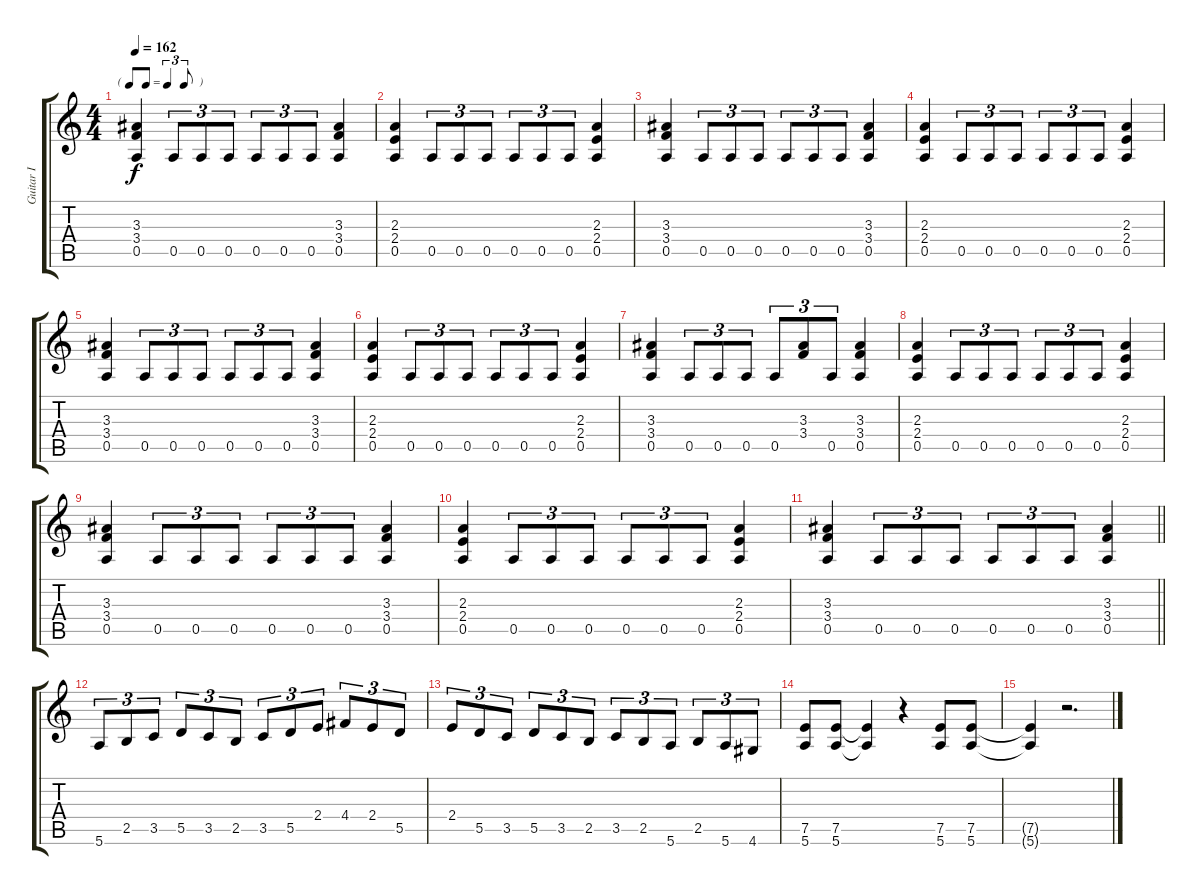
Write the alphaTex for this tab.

\track ("Guitar I" "Guitar I") {instrument distortionguitar}
\staff {score tabs}
\tuning (E4 B3 G3 D3 A2 E2) {hide}
\ts (4 4)
\tf triplet8th
\tempo 162
\clef g2
\ks c
(3.3 3.4 0.5).4{dy f} 0.5.8{tu (3 2)} 0.5.8{tu (3 2)} 0.5.8{tu (3 2)} 0.5.8{tu (3 2)} 0.5.8{tu (3 2)} 0.5.8{tu (3 2)} (3.3 3.4 0.5).4 |
(2.3 2.4 0.5).4 0.5.8{tu (3 2)} 0.5.8{tu (3 2)} 0.5.8{tu (3 2)} 0.5.8{tu (3 2)} 0.5.8{tu (3 2)} 0.5.8{tu (3 2)} (2.3 2.4 0.5).4 |
(3.3 3.4 0.5).4 0.5.8{tu (3 2)} 0.5.8{tu (3 2)} 0.5.8{tu (3 2)} 0.5.8{tu (3 2)} 0.5.8{tu (3 2)} 0.5.8{tu (3 2)} (3.3 3.4 0.5).4 |
(2.3 2.4 0.5).4 0.5.8{tu (3 2)} 0.5.8{tu (3 2)} 0.5.8{tu (3 2)} 0.5.8{tu (3 2)} 0.5.8{tu (3 2)} 0.5.8{tu (3 2)} (2.3 2.4 0.5).4 |
(3.3 3.4 0.5).4 0.5.8{tu (3 2)} 0.5.8{tu (3 2)} 0.5.8{tu (3 2)} 0.5.8{tu (3 2)} 0.5.8{tu (3 2)} 0.5.8{tu (3 2)} (3.3 3.4 0.5).4 |
(2.3 2.4 0.5).4 0.5.8{tu (3 2)} 0.5.8{tu (3 2)} 0.5.8{tu (3 2)} 0.5.8{tu (3 2)} 0.5.8{tu (3 2)} 0.5.8{tu (3 2)} (2.3 2.4 0.5).4 |
(3.3 3.4 0.5).4 0.5.8{tu (3 2)} 0.5.8{tu (3 2)} 0.5.8{tu (3 2)} 0.5.8{tu (3 2)} (3.3 3.4).8{tu (3 2)} 0.5.8{tu (3 2)} (3.3 3.4 0.5).4 |
(2.3 2.4 0.5).4 0.5.8{tu (3 2)} 0.5.8{tu (3 2)} 0.5.8{tu (3 2)} 0.5.8{tu (3 2)} 0.5.8{tu (3 2)} 0.5.8{tu (3 2)} (2.3 2.4 0.5).4 |
(3.3 3.4 0.5).4 0.5.8{tu (3 2)} 0.5.8{tu (3 2)} 0.5.8{tu (3 2)} 0.5.8{tu (3 2)} 0.5.8{tu (3 2)} 0.5.8{tu (3 2)} (3.3 3.4 0.5).4 |
(2.3 2.4 0.5).4 0.5.8{tu (3 2)} 0.5.8{tu (3 2)} 0.5.8{tu (3 2)} 0.5.8{tu (3 2)} 0.5.8{tu (3 2)} 0.5.8{tu (3 2)} (2.3 2.4 0.5).4 |
\barLineRight lightlight
(3.3 3.4 0.5).4 0.5.8{tu (3 2)} 0.5.8{tu (3 2)} 0.5.8{tu (3 2)} 0.5.8{tu (3 2)} 0.5.8{tu (3 2)} 0.5.8{tu (3 2)} (3.3 3.4 0.5).4 |
5.6.8{tu (3 2)} 2.5.8{tu (3 2)} 3.5.8{tu (3 2)} 5.5.8{tu (3 2)} 3.5.8{tu (3 2)} 2.5.8{tu (3 2)} 3.5.8{tu (3 2)} 5.5.8{tu (3 2)} 2.4.8{tu (3 2)} 4.4.8{tu (3 2)} 2.4.8{tu (3 2)} 5.5.8{tu (3 2)} |
2.4.8{tu (3 2)} 5.5.8{tu (3 2)} 3.5.8{tu (3 2)} 5.5.8{tu (3 2)} 3.5.8{tu (3 2)} 2.5.8{tu (3 2)} 3.5.8{tu (3 2)} 2.5.8{tu (3 2)} 5.6.8{tu (3 2)} 2.5.8{tu (3 2)} 5.6.8{tu (3 2)} 4.6.8{tu (3 2)} |
(7.5 5.6).8 (7.5 5.6).8 (7.5{t} 5.6{t}).4 r.4 (7.5 5.6).8 (7.5 5.6).8 |
(7.5{t} 5.6{t}).4 r.2{d}
